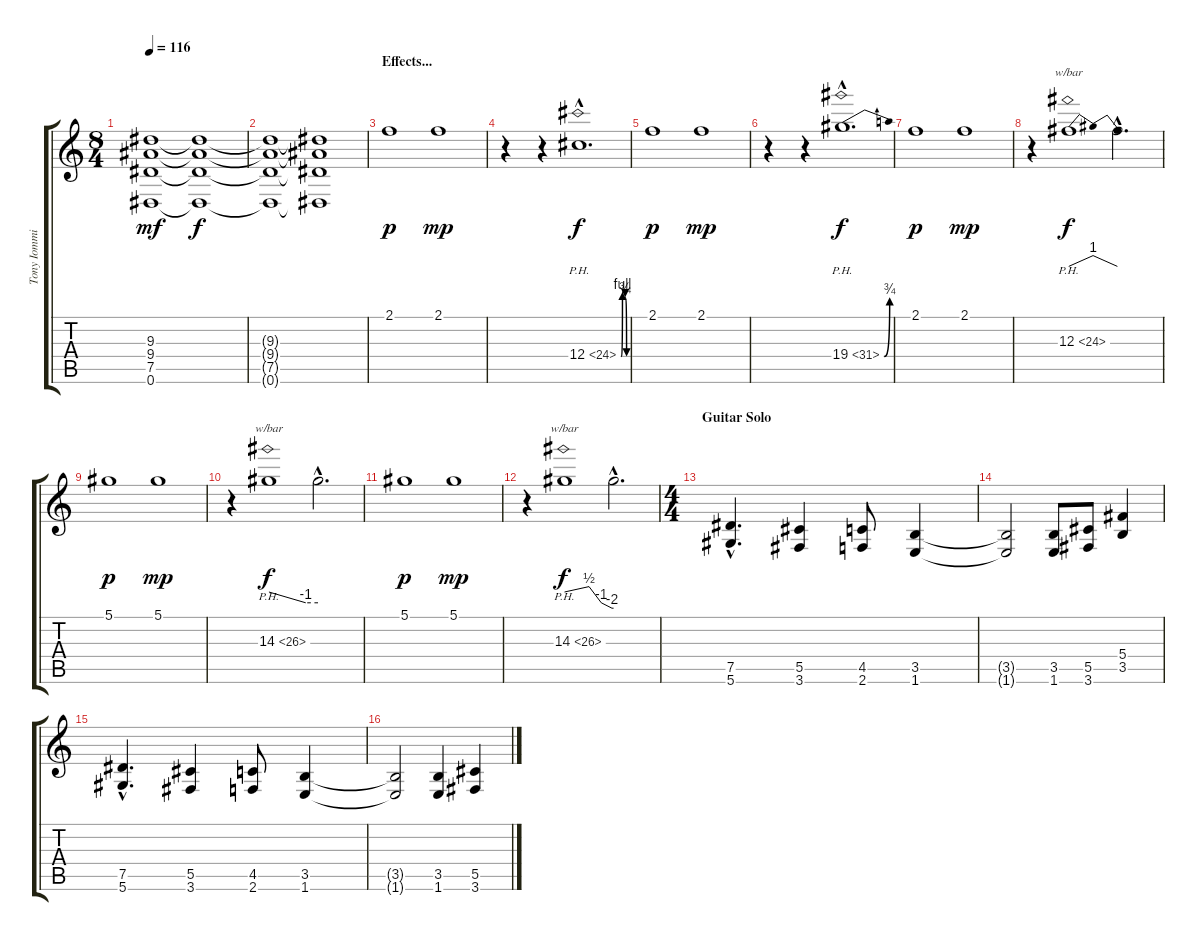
\track ("Tony Iommi - Overdub" "Tony Iommi") {instrument overdrivenguitar}
\staff {score tabs}
\tuning (Eb4 Bb3 Gb3 Db3 Ab2 Eb2) {hide}
\ts (8 4)
\tempo 116
\clef g2
\ks c
(9.3 9.4 7.5 0.6).1{dy mf} (9.3{t} 9.4{t} 7.5{t} 0.6{t}).1{dy f} |
(9.3{t} 9.4{t} 7.5{t} 0.6{t}).1 (9.3{t} 9.4{t} 7.5{t} 0.6{t}).1 |
\section ("" "Effects...")
2.1.1{dy p} 2.1.1{dy mp} |
r.4 r.4 12.4{be (custom 0 0 15 4 30 4 45 3 60 0) ph 12 hac}.1{d dy f} |
2.1.1{dy p} 2.1.1{dy mp} |
r.4 r.4 19.4{be (bend 0 0 60 3) ph 12 hac}.1{d dy f} |
2.1.1{dy p} 2.1.1{dy mp} |
r.4 12.3{ph 12}.1{tbe (dip default 0 0 30 4 60 0) dy f} 12.3{hac t}.2{d} |
5.1.1{dy p} 5.1.1{dy mp} |
r.4 14.3{ph 12}.1{tbe (custom default 0 0 45 -4 60 -4) dy f} 14.3{hac t}.2{d} |
5.1.1{dy p} 5.1.1{dy mp} |
r.4 14.3{ph 12}.1{tbe (custom default 0 0 30 2 45 -4 58 -8 60 -8) dy f} 14.3{hac t}.2{d} |
\ts (4 4)
\section ("" "Guitar Solo")
(7.5{hac} 5.6{hac}).4{d} (5.5 3.6).4 (4.5 2.6).8 (3.5 1.6).4 |
(3.5{t} 1.6{t}).2 (3.5 1.6).8 (5.5 3.6).8 (5.4 3.5).4 |
(7.5{hac} 5.6{hac}).4{d} (5.5 3.6).4 (4.5 2.6).8 (3.5 1.6).4 |
(3.5{t} 1.6{t}).2 (3.5 1.6).4 (5.5 3.6).4
